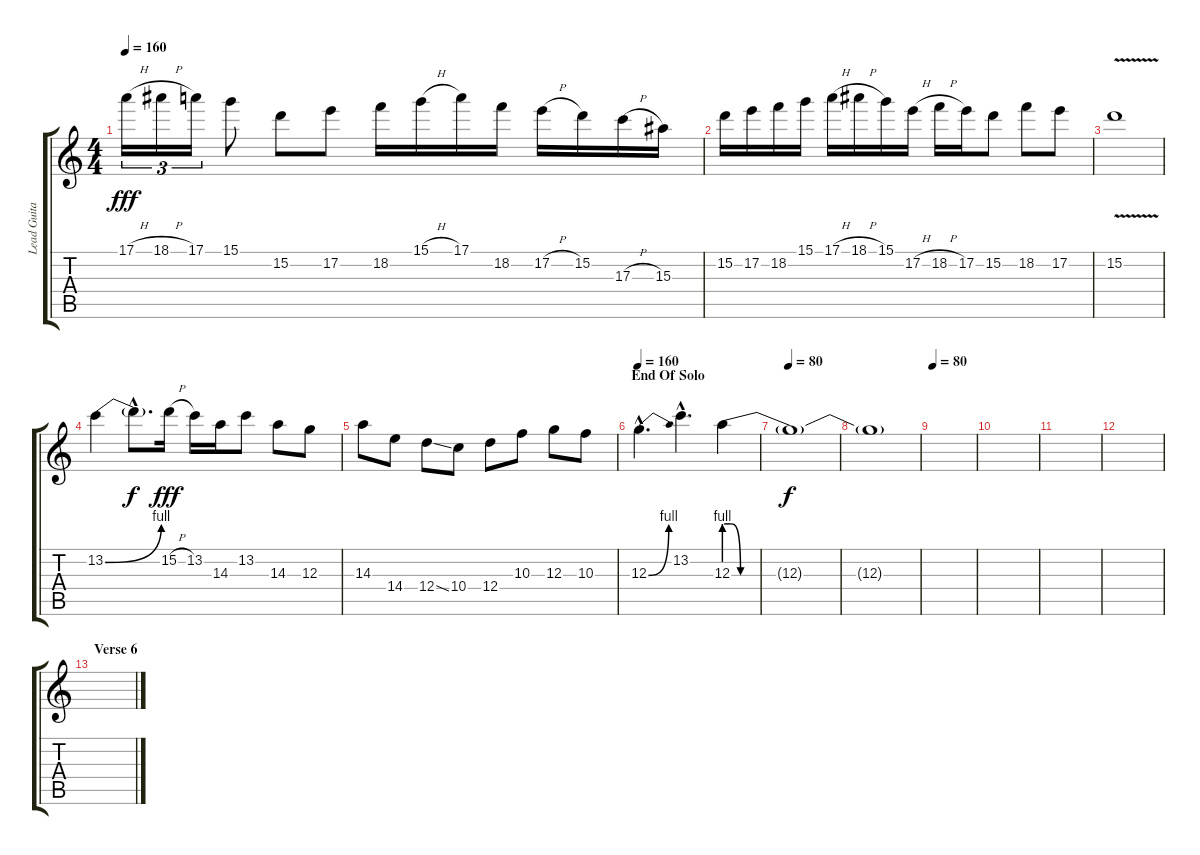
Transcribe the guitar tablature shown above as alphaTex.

\track ("Lead Guitar" "Lead Guita") {instrument distortionguitar}
\staff {score tabs}
\tuning (E4 B3 G3 D3 A2 E2) {hide}
\ts (4 4)
\tempo 160
\clef g2
\ks c
17.1{h}.16{tu (3 2) dy fff} 18.1{h}.16{tu (3 2)} 17.1.16{tu (3 2)} 15.1.8 15.2.8 17.2.8 18.2.16 15.1{h}.16 17.1.16 18.2.16 17.2{h}.16 15.2.16 17.3{h}.16 15.3.16 |
15.2.16 17.2.16 18.2.16 15.1.16 17.1{h}.16 18.1{h}.16 15.1.16 17.2{h}.16 18.2{h}.16 17.2.16 15.2.8 18.2.8 17.2.8 |
15.2{v}.1 |
13.2{be (bend 0 0 60 4)}.4 13.2{hac t}.8{d dy f} 15.2{h}.16{dy fff} 13.2.16 14.3.16 13.2.8 14.3.8 12.3.8 |
14.3.8 14.4.8 12.4{ss}.8 10.4.8 12.4.8 10.3.8 12.3.8 10.3.8 |
\section ("" "End Of Solo")
\tempo 160
12.3{be (bend 0 0 60 4) hac}.4{d} 13.2{hac}.4{d} 12.3{be (custom 0 4 2 4 5 0 60 0)}.4 |
\tempo 80
12.3{t}.1{dy f} |
12.3{t}.1 |
\tempo 80
|
|
|
|
\section ("" "Verse 6")
